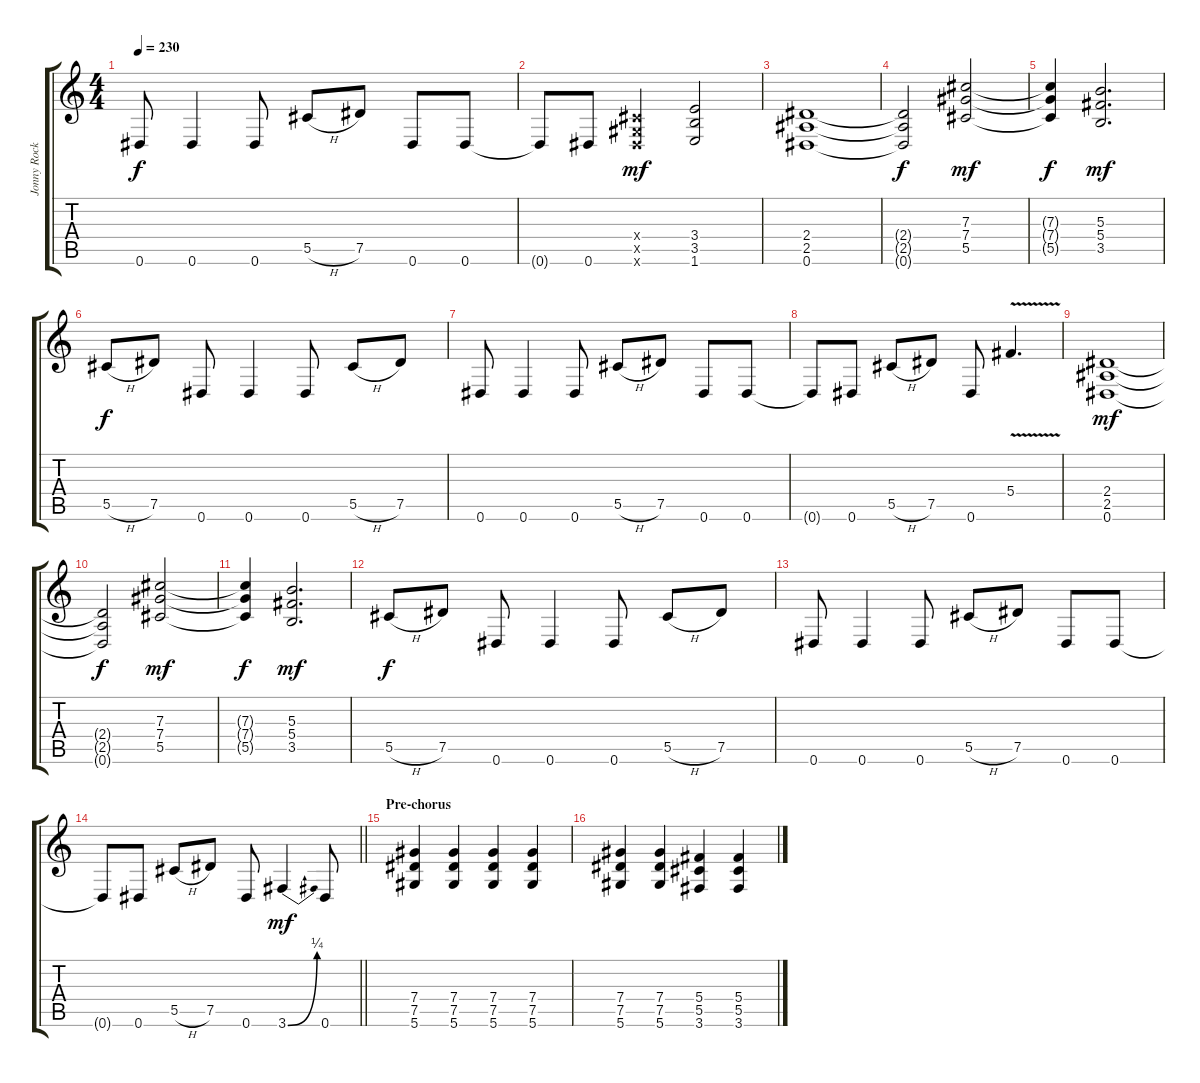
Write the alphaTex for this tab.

\track ("Jonny Rocker" "Jonny Rock") {instrument distortionguitar}
\staff {score tabs}
\tuning (Eb4 Bb3 Gb3 Db3 Ab2 Eb2) {hide}
\ts (4 4)
\tempo 230
\clef g2
\ks c
0.6.8{dy f} 0.6.4 0.6.8 5.5{h}.8 7.5.8 0.6.8 0.6.8 |
0.6{t}.8 0.6.8 (0.4{x} 0.5{x} 0.6{x}).4{dy mf} (3.4 3.5 1.6).2 |
(2.4 2.5 0.6).1 |
(2.4{t} 2.5{t} 0.6{t}).2{dy f} (7.3 7.4 5.5).2{dy mf} |
(7.3{t} 7.4{t} 5.5{t}).4{dy f} (5.3 5.4 3.5).2{d dy mf} |
5.5{h}.8{dy f} 7.5.8 0.6.8 0.6.4 0.6.8 5.5{h}.8 7.5.8 |
0.6.8 0.6.4 0.6.8 5.5{h}.8 7.5.8 0.6.8 0.6.8 |
0.6{t}.8 0.6.8 5.5{h}.8 7.5.8 0.6.8 5.4{v}.4{d} |
(2.4 2.5 0.6).1{dy mf} |
(2.4{t} 2.5{t} 0.6{t}).2{dy f} (7.3 7.4 5.5).2{dy mf} |
(7.3{t} 7.4{t} 5.5{t}).4{dy f} (5.3 5.4 3.5).2{d dy mf} |
5.5{h}.8{dy f} 7.5.8 0.6.8 0.6.4 0.6.8 5.5{h}.8 7.5.8 |
0.6.8 0.6.4 0.6.8 5.5{h}.8 7.5.8 0.6.8 0.6.8 |
\barLineRight lightlight
0.6{t}.8 0.6.8 5.5{h}.8 7.5.8 0.6.8 3.6{be (bend 0 0 60 1)}.4{dy mf} 0.6.8 |
\section ("" "Pre-chorus")
(7.4 7.5 5.6).4 (7.4 7.5 5.6).4 (7.4 7.5 5.6).4 (7.4 7.5 5.6).4 |
(7.4 7.5 5.6).4 (7.4 7.5 5.6).4 (5.4 5.5 3.6).4 (5.4 5.5 3.6).4
